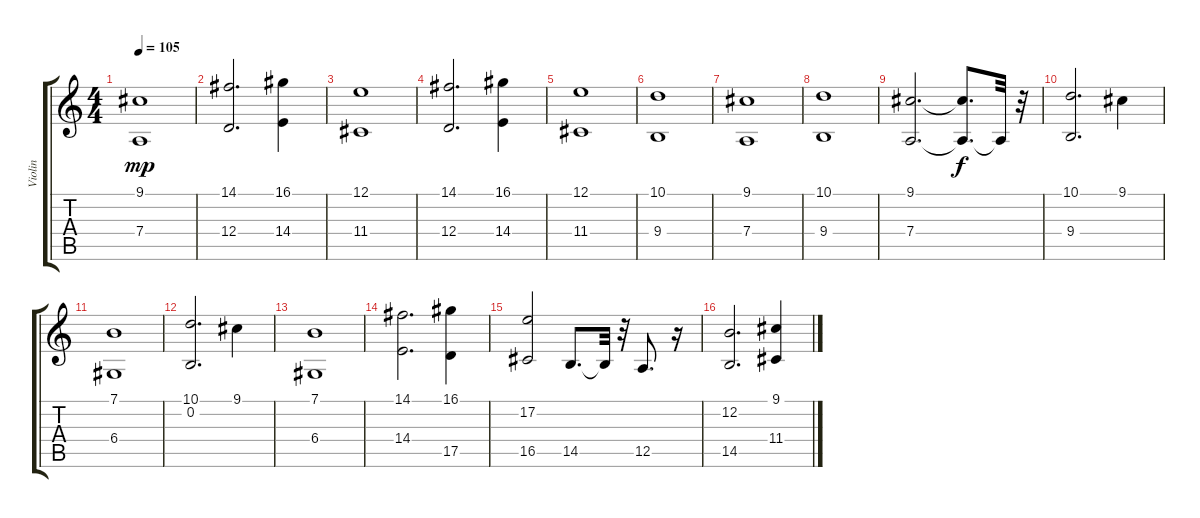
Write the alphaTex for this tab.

\track ("Violin" "Violin") {instrument violin}
\staff {score tabs}
\tuning (E4 B3 G3 D3 A2 E2) {hide}
\ts (4 4)
\tempo 105
\clef g2
\ks c
(9.1 7.4).1{dy mp} |
(14.1 12.4).2{d} (16.1 14.4).4 |
(12.1 11.4).1 |
(14.1 12.4).2{d} (16.1 14.4).4 |
(12.1 11.4).1 |
(10.1 9.4).1 |
(9.1 7.4).1 |
(10.1 9.4).1 |
(9.1 7.4).2{d} (9.1{t} 7.4{t}).8{d dy f} 7.4{t}.32 r.32 |
(10.1 9.4).2{d} 9.1.4 |
(7.1 6.4).1 |
(10.1 0.2).2{d} 9.1.4 |
(7.1 6.4).1 |
(14.1 14.4).2{d} (16.1 17.5).4 |
(17.2 16.5).2 14.5.8{d} 14.5{t}.32 r.32 12.5.8{d} r.16 |
(12.2 14.5).2{d} (9.1 11.4).4
